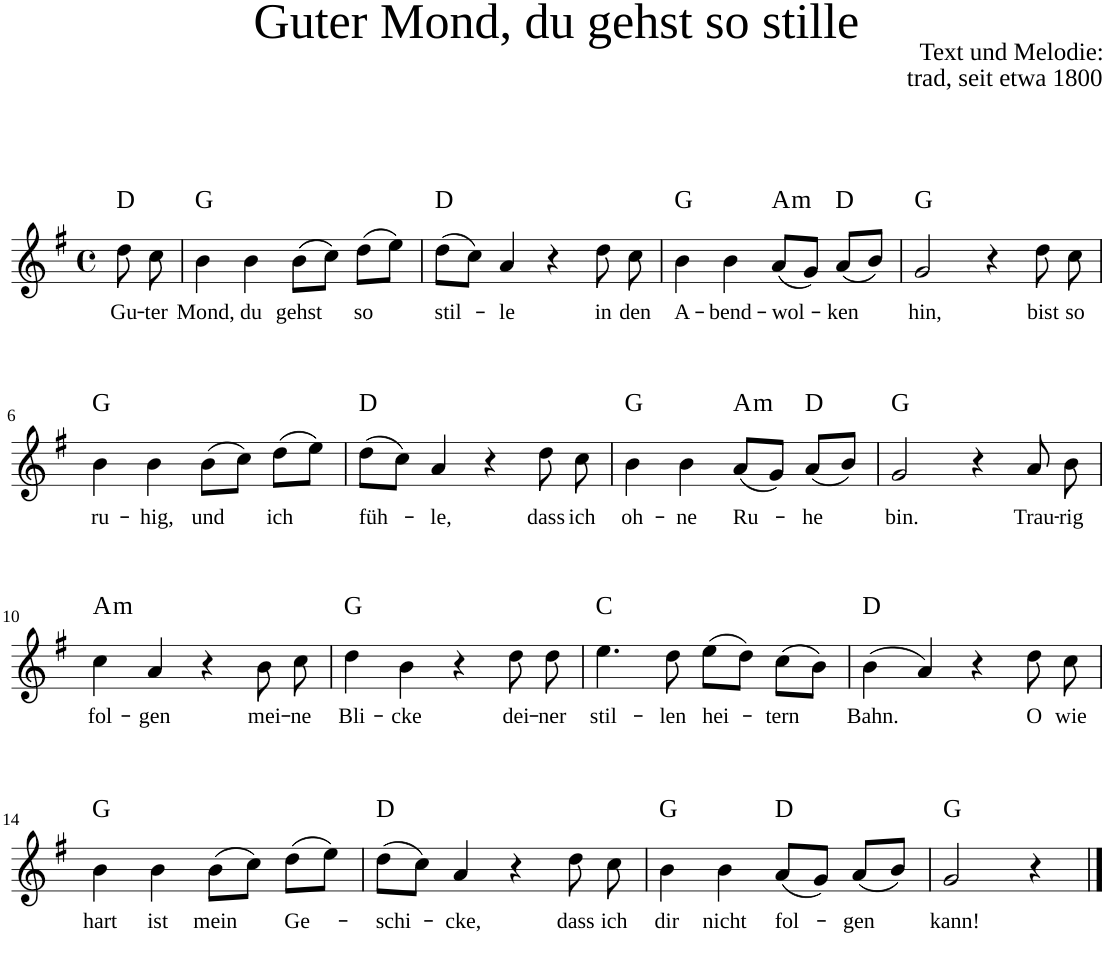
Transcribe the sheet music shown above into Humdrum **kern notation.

**kern	**text	**harte
*part1	*part1	*part1
*staff1	*staff1	*
*clefG2	*	*
*k[f#]	*	*
*G:	*	*
*M4/4	*	*
*met(c)	*	*
=1	=1	=1
!	!LO:LY:b	!
8dd\	Gu-	D:maj
!	!LO:LY:b	!
8cc\	-ter	.
=2	=2	=2
!	!LO:LY:b	!
4b\	Mond,	G:maj
!	!LO:LY:b	!
4b\	du	.
!	!LO:LY:b	!
(8b\L	gehst	.
8cc\J)	.	.
!	!LO:LY:b	!
(8dd\L	so	.
8ee\J)	.	.
=3	=3	=3
!	!LO:LY:b	!
(8dd\L	stil-	D:maj
8cc\J)	.	.
!	!LO:LY:b	!
4a/	-le	.
4r	.	.
!	!LO:LY:b	!
8dd\	in	.
!	!LO:LY:b	!
8cc\	den	.
=4	=4	=4
!	!LO:LY:b	!
4b\	A-	G:maj
!	!LO:LY:b	!
4b\	-bend-	.
!	!LO:LY:b	!LO:H:kt=m
(8a/L	-wol-	A:min
8g/J)	.	.
!	!LO:LY:b	!
(8a/L	-ken	D:maj
8b/J)	.	.
=5	=5	=5
!	!LO:LY:b	!
2g/	hin,	G:maj
4r	.	.
!	!LO:LY:b	!
8dd\	bist	.
!	!LO:LY:b	!
8cc\	so	.
!!LO:LB:g=z
=6	=6	=6
!	!LO:LY:b	!
4b\	ru-	G:maj
!	!LO:LY:b	!
4b\	-hig,	.
!	!LO:LY:b	!
(8b\L	und	.
8cc\J)	.	.
!	!LO:LY:b	!
(8dd\L	ich	.
8ee\J)	.	.
=7	=7	=7
!	!LO:LY:b	!
(8dd\L	füh-	D:maj
8cc\J)	.	.
!	!LO:LY:b	!
4a/	-le,	.
4r	.	.
!	!LO:LY:b	!
8dd\	dass	.
!	!LO:LY:b	!
8cc\	ich	.
=8	=8	=8
!	!LO:LY:b	!
4b\	oh-	G:maj
!	!LO:LY:b	!
4b\	-ne	.
!	!LO:LY:b	!LO:H:kt=m
(8a/L	Ru-	A:min
8g/J)	.	.
!	!LO:LY:b	!
(8a/L	-he	D:maj
8b/J)	.	.
=9	=9	=9
!	!LO:LY:b	!
2g/	bin.	G:maj
4r	.	.
!	!LO:LY:b	!
8a/	Trau-	.
!	!LO:LY:b	!
8b\	-rig	.
!!LO:LB:g=z
=10	=10	=10
!	!LO:LY:b	!LO:H:kt=m
4cc\	fol-	A:min
!	!LO:LY:b	!
4a/	-gen	.
4r	.	.
!	!LO:LY:b	!
8b\	mei-	.
!	!LO:LY:b	!
8cc\	-ne	.
=11	=11	=11
!	!LO:LY:b	!
4dd\	Bli-	G:maj
!	!LO:LY:b	!
4b\	-cke	.
4r	.	.
!	!LO:LY:b	!
8dd\	dei-	.
!	!LO:LY:b	!
8dd\	-ner	.
=12	=12	=12
!	!LO:LY:b	!
4.ee\	stil-	C:maj
!	!LO:LY:b	!
8dd\	-len	.
!	!LO:LY:b	!
(8ee\L	hei-	.
8dd\J)	.	.
!	!LO:LY:b	!
(8cc\L	-tern	.
8b\J)	.	.
=13	=13	=13
!	!LO:LY:b	!
(4b\	Bahn.	D:maj
4a/)	.	.
4r	.	.
!	!LO:LY:b	!
8dd\	O	.
!	!LO:LY:b	!
8cc\	wie	.
!!LO:LB:g=z
=14	=14	=14
!	!LO:LY:b	!
4b\	hart	G:maj
!	!LO:LY:b	!
4b\	ist	.
!	!LO:LY:b	!
(8b\L	mein	.
8cc\J)	.	.
!	!LO:LY:b	!
(8dd\L	Ge-	.
8ee\J)	.	.
=15	=15	=15
!	!LO:LY:b	!
(8dd\L	-schi-	D:maj
8cc\J)	.	.
!	!LO:LY:b	!
4a/	-cke,	.
4r	.	.
!	!LO:LY:b	!
8dd\	dass	.
!	!LO:LY:b	!
8cc\	ich	.
=16	=16	=16
!	!LO:LY:b	!
4b\	dir	G:maj
!	!LO:LY:b	!
4b\	nicht	.
!	!LO:LY:b	!
(8a/L	fol-	D:maj
8g/J)	.	.
!	!LO:LY:b	!
(8a/L	-gen	.
8b/J)	.	.
=17	=17	=17
!	!LO:LY:b	!
2g/	kann!	G:maj
4r	.	.
==	==	==
*-	*-	*-
